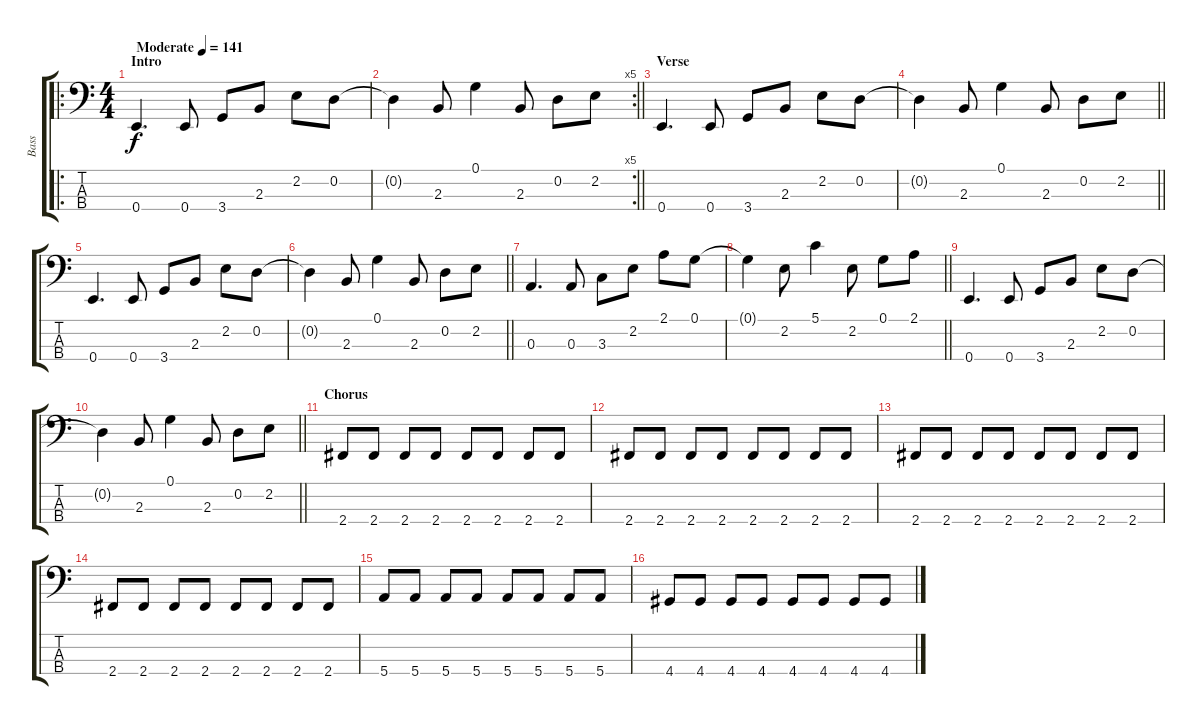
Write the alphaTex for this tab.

\track ("Bass" "Bass") {instrument electricbassfinger}
\staff {score tabs}
\tuning (G2 D2 A1 E1) {hide}
\ro
\ts (4 4)
\section ("" "Intro")
\tempo (141 "Moderate")
\clef f4
\ks c
0.4.4{d dy f instrument electricbassfinger} 0.4.8 3.4.8 2.3.8 2.2.8 0.2.8 |
\rc 5
\barLineRight lightlight
0.2{t}.4 2.3.8 0.1.4 2.3.8 0.2.8 2.2.8 |
\section ("" "Verse")
0.4.4{d} 0.4.8 3.4.8 2.3.8 2.2.8 0.2.8 |
\barLineRight lightlight
0.2{t}.4 2.3.8 0.1.4 2.3.8 0.2.8 2.2.8 |
0.4.4{d} 0.4.8 3.4.8 2.3.8 2.2.8 0.2.8 |
\barLineRight lightlight
0.2{t}.4 2.3.8 0.1.4 2.3.8 0.2.8 2.2.8 |
0.3.4{d} 0.3.8 3.3.8 2.2.8 2.1.8 0.1.8 |
\barLineRight lightlight
0.1{t}.4 2.2.8 5.1.4 2.2.8 0.1.8 2.1.8 |
0.4.4{d} 0.4.8 3.4.8 2.3.8 2.2.8 0.2.8 |
\barLineRight lightlight
0.2{t}.4 2.3.8 0.1.4 2.3.8 0.2.8 2.2.8 |
\section ("" "Chorus")
2.4.8 2.4.8 2.4.8 2.4.8 2.4.8 2.4.8 2.4.8 2.4.8 |
2.4.8 2.4.8 2.4.8 2.4.8 2.4.8 2.4.8 2.4.8 2.4.8 |
2.4.8 2.4.8 2.4.8 2.4.8 2.4.8 2.4.8 2.4.8 2.4.8 |
2.4.8 2.4.8 2.4.8 2.4.8 2.4.8 2.4.8 2.4.8 2.4.8 |
5.4.8 5.4.8 5.4.8 5.4.8 5.4.8 5.4.8 5.4.8 5.4.8 |
4.4.8 4.4.8 4.4.8 4.4.8 4.4.8 4.4.8 4.4.8 4.4.8
